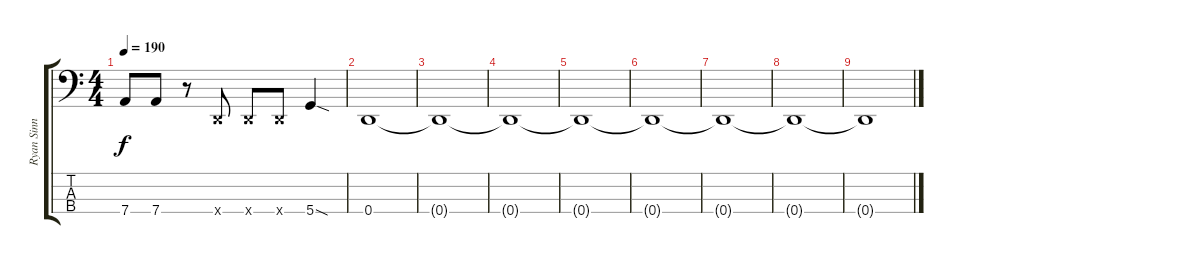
\track ("Ryan Sinn" "Ryan Sinn") {instrument electricbassfinger}
\staff {score tabs}
\tuning (G2 D2 A1 D1) {hide}
\ts (4 4)
\tempo 190
\clef f4
\ks c
7.4.8{dy f} 7.4.8 r.8 0.4{x}.8 0.4{x}.8 0.4{x}.8 5.4{sod}.4 |
0.4.1{volume 8} |
0.4{t}.1 |
0.4{t}.1 |
0.4{t}.1 |
0.4{t}.1{volume 0} |
0.4{t}.1 |
0.4{t}.1 |
0.4{t}.1
